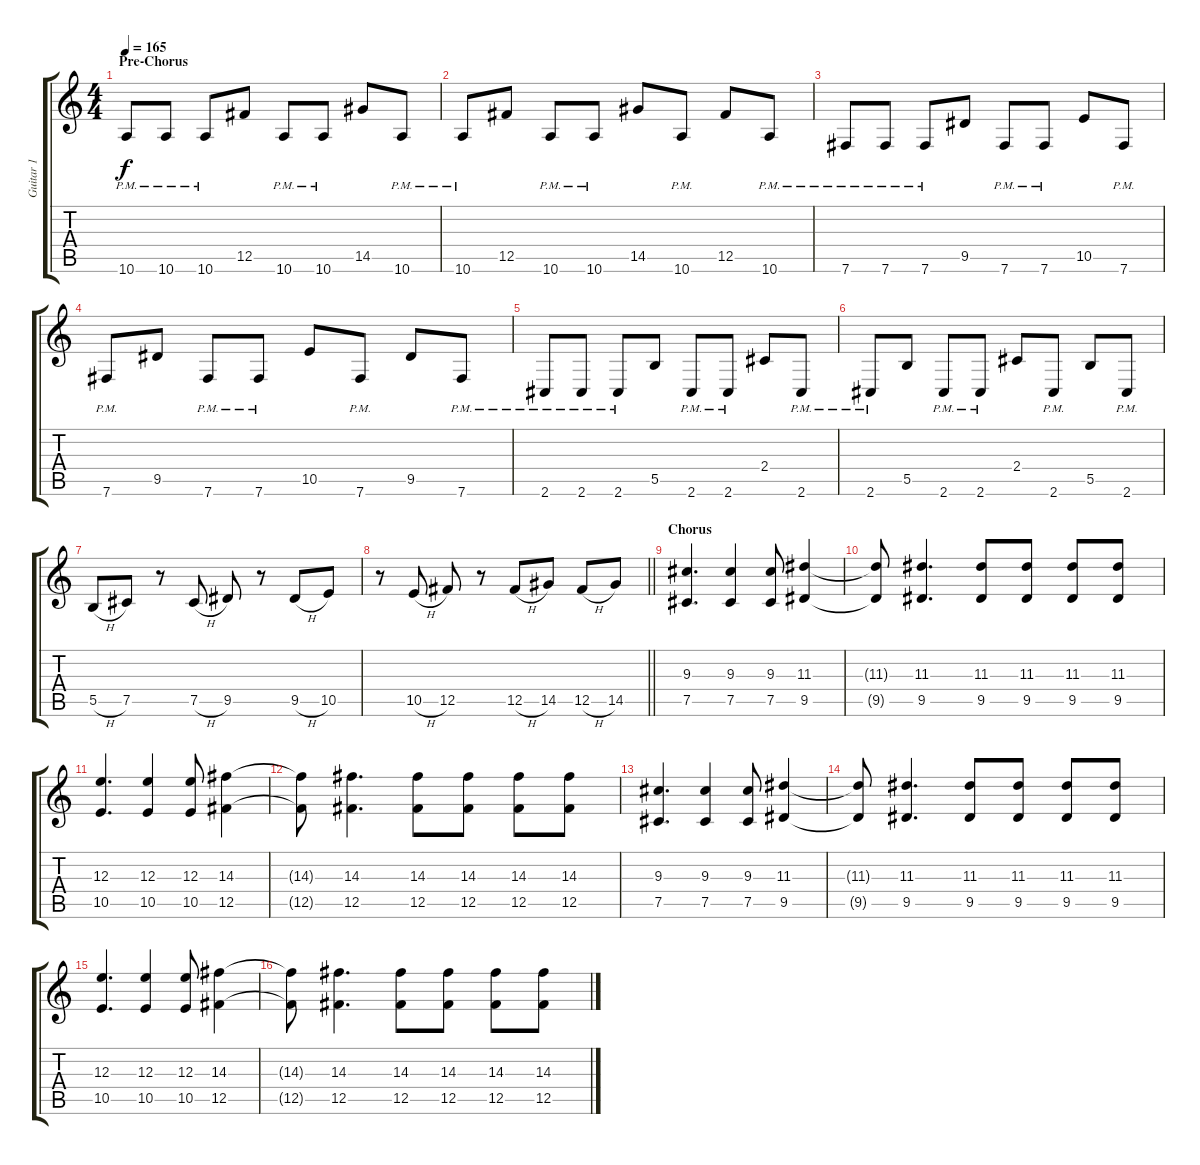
\track ("Guitar 1" "Guitar 1") {instrument distortionguitar}
\staff {score tabs}
\tuning (Db4 Ab3 E3 B2 Gb2 B1) {hide}
\ts (4 4)
\section ("" "Pre-Chorus")
\tempo 165
\clef g2
\ks c
10.6{pm}.8{dy f} 10.6{pm}.8 10.6{pm}.8 12.5.8 10.6{pm}.8 10.6{pm}.8 14.5.8 10.6{pm}.8 |
10.6{pm}.8 12.5.8 10.6{pm}.8 10.6{pm}.8 14.5.8 10.6{pm}.8 12.5.8 10.6{pm}.8 |
7.6{pm}.8 7.6{pm}.8 7.6{pm}.8 9.5.8 7.6{pm}.8 7.6{pm}.8 10.5.8 7.6{pm}.8 |
7.6{pm}.8 9.5.8 7.6{pm}.8 7.6{pm}.8 10.5.8 7.6{pm}.8 9.5.8 7.6{pm}.8 |
2.6{pm}.8 2.6{pm}.8 2.6{pm}.8 5.5.8 2.6{pm}.8 2.6{pm}.8 2.4.8 2.6{pm}.8 |
2.6{pm}.8 5.5.8 2.6{pm}.8 2.6{pm}.8 2.4.8 2.6{pm}.8 5.5.8 2.6{pm}.8 |
5.5{h}.8 7.5.8 r.8 7.5{h}.8 9.5.8 r.8 9.5{h}.8 10.5.8 |
\barLineRight lightlight
r.8 10.5{h}.8 12.5.8 r.8 12.5{h}.8 14.5.8 12.5{h}.8 14.5.8 |
\section ("" "Chorus")
(9.3 7.5).4{d volume 10} (9.3 7.5).4 (9.3 7.5).8 (11.3 9.5).4 |
(11.3{t} 9.5{t}).8 (11.3 9.5).4{d} (11.3 9.5).8 (11.3 9.5).8 (11.3 9.5).8 (11.3 9.5).8 |
(12.3 10.5).4{d} (12.3 10.5).4 (12.3 10.5).8 (14.3 12.5).4 |
(14.3{t} 12.5{t}).8 (14.3 12.5).4{d} (14.3 12.5).8 (14.3 12.5).8 (14.3 12.5).8 (14.3 12.5).8 |
(9.3 7.5).4{d} (9.3 7.5).4 (9.3 7.5).8 (11.3 9.5).4 |
(11.3{t} 9.5{t}).8 (11.3 9.5).4{d} (11.3 9.5).8 (11.3 9.5).8 (11.3 9.5).8 (11.3 9.5).8 |
(12.3 10.5).4{d} (12.3 10.5).4 (12.3 10.5).8 (14.3 12.5).4 |
(14.3{t} 12.5{t}).8 (14.3 12.5).4{d} (14.3 12.5).8 (14.3 12.5).8 (14.3 12.5).8 (14.3 12.5).8
